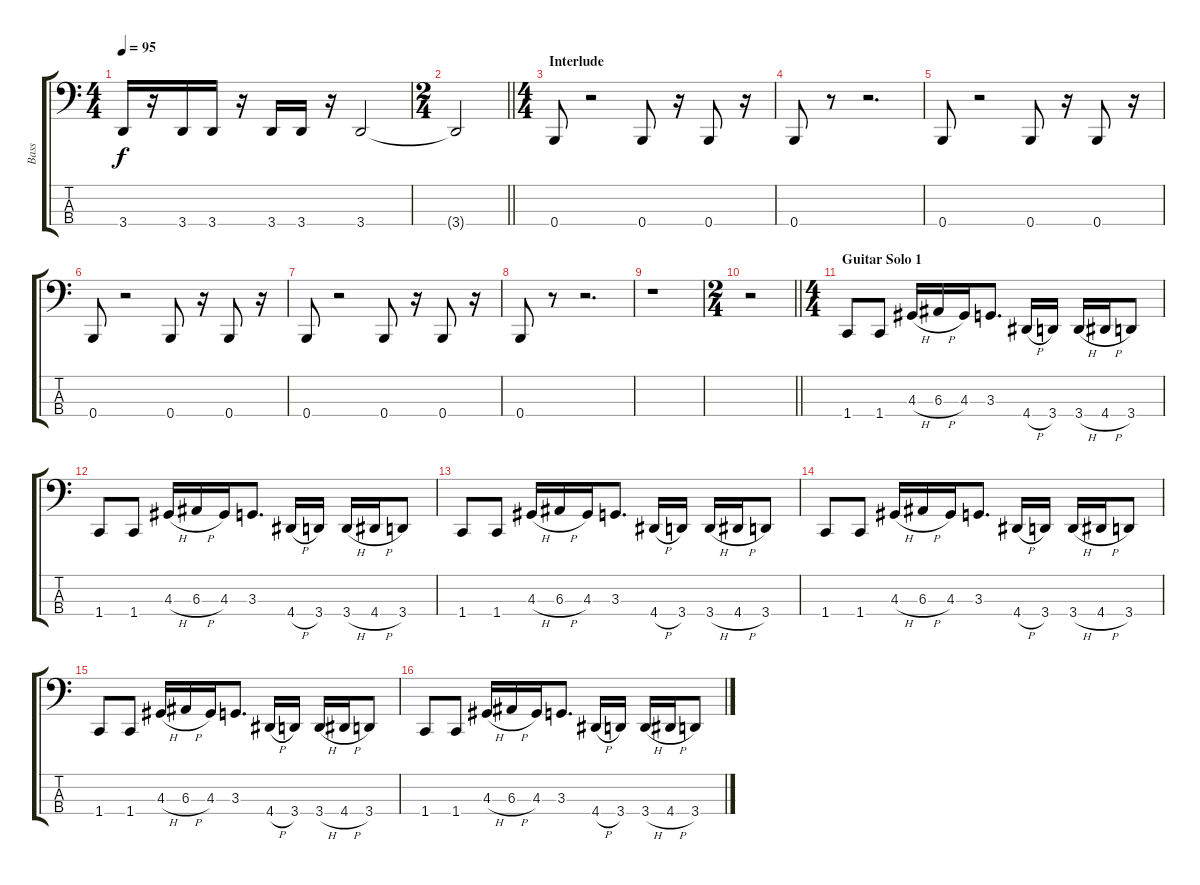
\track ("Bass" "Bass") {instrument electricbassfinger}
\staff {score tabs}
\tuning (D2 A1 E1 B0) {hide}
\ts (4 4)
\tempo 95
\clef f4
\ks c
3.4.16{dy f} r.16 3.4.16 3.4.16 r.16 3.4.16 3.4.16 r.16 3.4.2 |
\ts (2 4)
\barLineRight lightlight
3.4{t}.2 |
\ts (4 4)
\section ("" "Interlude")
0.4.8{volume 16 instrument electricbassfinger} r.2 0.4.8 r.16 0.4.8 r.16 |
0.4.8 r.8 r.2{d} |
0.4.8 r.2 0.4.8 r.16 0.4.8 r.16 |
0.4.8 r.2 0.4.8 r.16 0.4.8 r.16 |
0.4.8 r.2 0.4.8 r.16 0.4.8 r.16 |
0.4.8 r.8 r.2{d} |
r.1 |
\ts (2 4)
\barLineRight lightlight
r.2 |
\ts (4 4)
\section ("" "Guitar Solo 1")
1.4.8{volume 8 instrument electricbassfinger} 1.4.8 4.3{h}.16 6.3{h}.16 4.3.16 3.3.8{d} 4.4{h}.16 3.4.16 3.4{h}.16 4.4{h}.16 3.4.8 |
1.4.8 1.4.8 4.3{h}.16 6.3{h}.16 4.3.16 3.3.8{d} 4.4{h}.16 3.4.16 3.4{h}.16 4.4{h}.16 3.4.8 |
1.4.8 1.4.8 4.3{h}.16 6.3{h}.16 4.3.16 3.3.8{d} 4.4{h}.16 3.4.16 3.4{h}.16 4.4{h}.16 3.4.8 |
1.4.8 1.4.8 4.3{h}.16 6.3{h}.16 4.3.16 3.3.8{d} 4.4{h}.16 3.4.16 3.4{h}.16 4.4{h}.16 3.4.8 |
1.4.8 1.4.8 4.3{h}.16 6.3{h}.16 4.3.16 3.3.8{d} 4.4{h}.16 3.4.16 3.4{h}.16 4.4{h}.16 3.4.8 |
1.4.8 1.4.8 4.3{h}.16 6.3{h}.16 4.3.16 3.3.8{d} 4.4{h}.16 3.4.16 3.4{h}.16 4.4{h}.16 3.4.8
